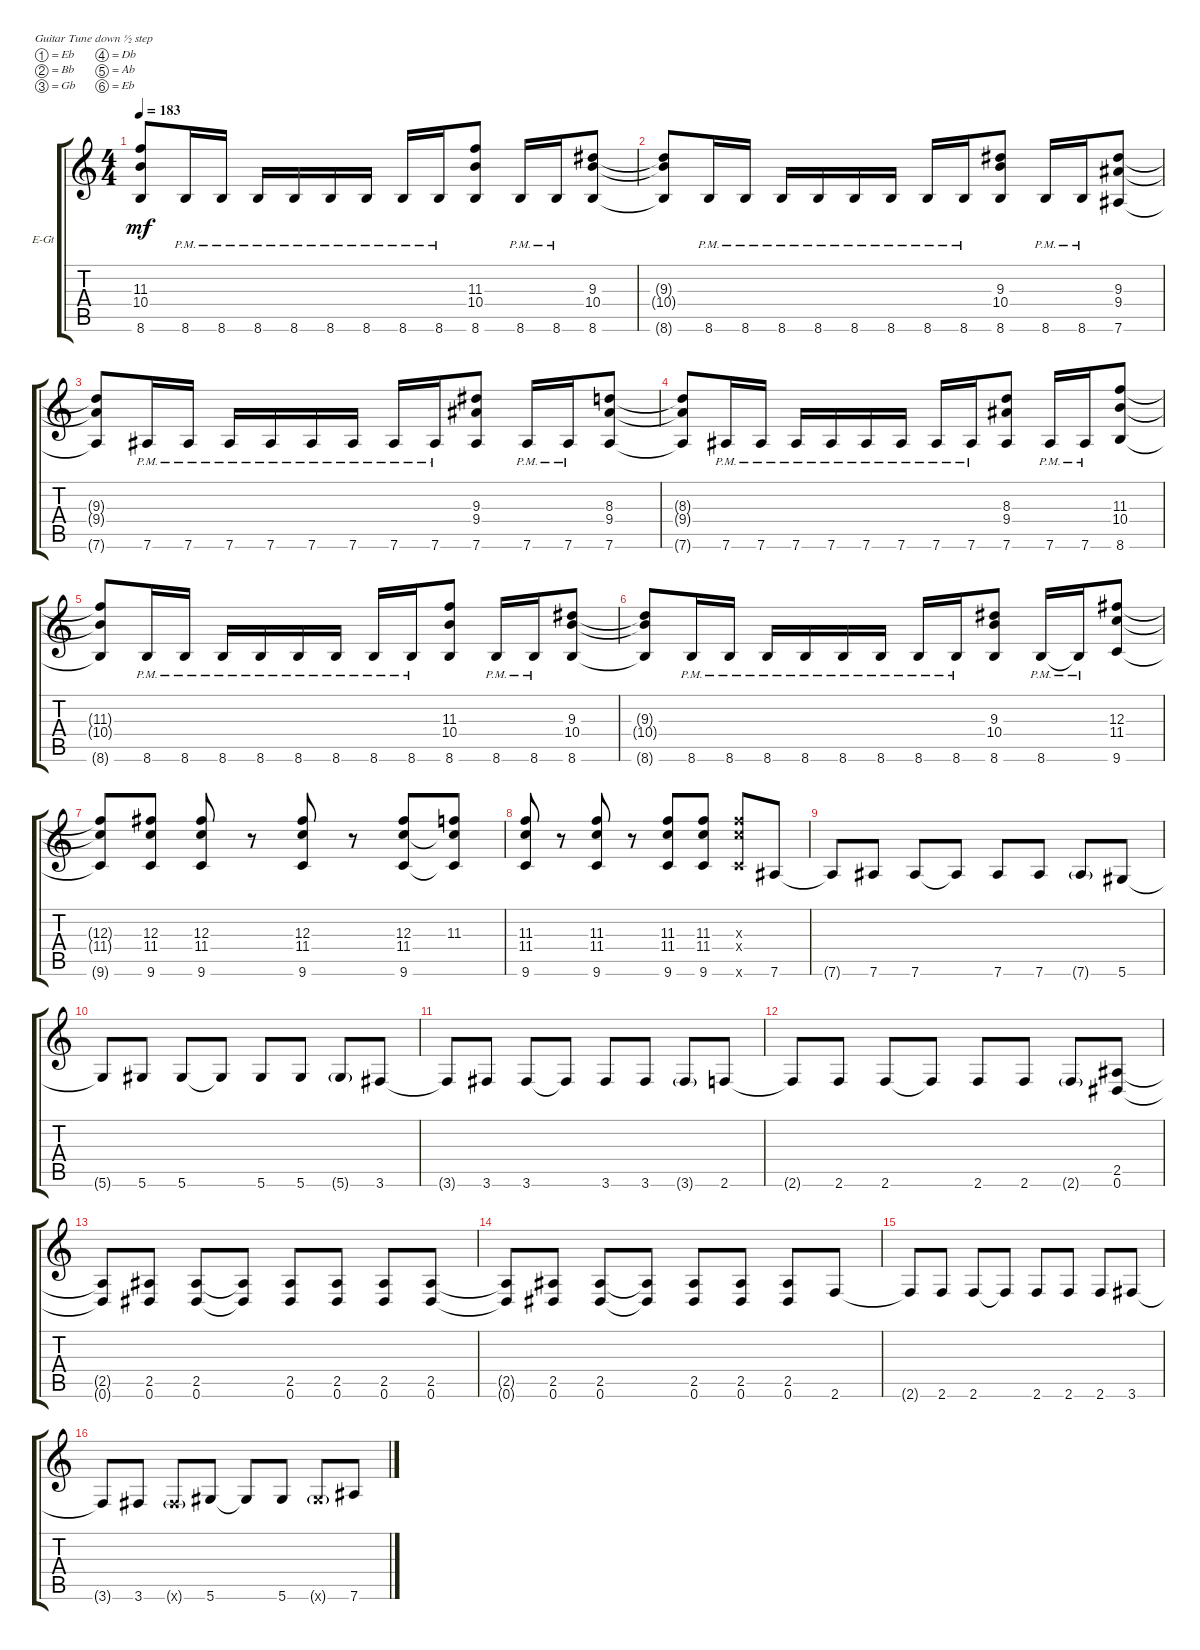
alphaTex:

\bracketExtendMode groupsimilarinstruments
\firstSystemTrackNameOrientation horizontal
\otherSystemsTrackNameOrientation horizontal
\track ("left" "E-Gt") {instrument distortionguitar}
\staff {score tabs}
\tuning (Eb4 Bb3 Gb3 Db3 Ab2 Eb2)
\ts (4 4)
\tempo 183
\clef g2
\ks c
(8.6{t} 10.4{t} 11.3{t}).8{dy mf} 8.6{pm}.16 8.6{pm}.16 8.6{pm}.16 8.6{pm}.16 8.6{pm}.16 8.6{pm}.16 8.6{pm}.16 8.6{pm}.16 (8.6 10.4 11.3).8 8.6{pm}.16 8.6{pm}.16 (8.6 10.4 9.3).8 |
(8.6{t} 10.4{t} 9.3{t}).8 8.6{pm}.16 8.6{pm}.16 8.6{pm}.16 8.6{pm}.16 8.6{pm}.16 8.6{pm}.16 8.6{pm}.16 8.6{pm}.16 (8.6 10.4 9.3).8 8.6{pm}.16 8.6{pm}.16 (7.6 9.4 9.3).8 |
(9.3{t} 9.4{t} 7.6{t}).8 7.6{pm}.16 7.6{pm}.16 7.6{pm}.16 7.6{pm}.16 7.6{pm}.16 7.6{pm}.16 7.6{pm}.16 7.6{pm}.16 (7.6 9.4 9.3).8 7.6{pm}.16 7.6{pm}.16 (7.6 9.4 8.3).8 |
(7.6{t} 9.4{t} 8.3{t}).8 7.6{pm}.16 7.6{pm}.16 7.6{pm}.16 7.6{pm}.16 7.6{pm}.16 7.6{pm}.16 7.6{pm}.16 7.6{pm}.16 (7.6 9.4 8.3).8 7.6{pm}.16 7.6{pm}.16 (8.6 10.4 11.3).8 |
(11.3{t} 10.4{t} 8.6{t}).8 8.6{pm}.16 8.6{pm}.16 8.6{pm}.16 8.6{pm}.16 8.6{pm}.16 8.6{pm}.16 8.6{pm}.16 8.6{pm}.16 (8.6 10.4 11.3).8 8.6{pm}.16 8.6{pm}.16 (8.6 10.4 9.3).8 |
(8.6{t} 10.4{t} 9.3{t}).8 8.6{pm}.16 8.6{pm}.16 8.6{pm}.16 8.6{pm}.16 8.6{pm}.16 8.6{pm}.16 8.6{pm}.16 8.6{pm}.16 (8.6 10.4 9.3).8 8.6{pm}.16 8.6{pm t}.16 (9.6 11.4 12.3).8 |
(9.6{t} 11.4{t} 12.3{t}).8 (9.6 11.4 12.3).8 (9.6 11.4 12.3).8 r.8 (9.6 11.4 12.3).8 r.8 (9.6 11.4 12.3).8 (9.6{t} 11.4{t} 11.3).8 |
(9.6 11.4 11.3).8 r.8 (9.6 11.4 11.3).8 r.8 (9.6 11.4 11.3).8 (9.6 11.4 11.3).8 (9.6{x} 11.4{x} 11.3{x}).8 7.6.8 |
7.6{t}.8 7.6.8 7.6.8 7.6{t}.8 7.6.8 7.6.8 7.6{g}.8 5.6.8 |
5.6{t}.8 5.6.8 5.6.8 5.6{t}.8 5.6.8 5.6.8 5.6{g}.8 3.6.8 |
3.6{t}.8 3.6.8 3.6.8 3.6{t}.8 3.6.8 3.6.8 3.6{g}.8 2.6.8 |
2.6{t}.8 2.6.8 2.6.8 2.6{t}.8 2.6.8 2.6.8 2.6{g}.8 (0.6 2.5).8 |
(0.6{t} 2.5{t}).8 (0.6 2.5).8 (0.6 2.5).8 (0.6{t} 2.5{t}).8 (0.6 2.5).8 (0.6 2.5).8 (0.6 2.5).8 (0.6 2.5).8 |
(0.6{t} 2.5{t}).8 (0.6 2.5).8 (0.6 2.5).8 (0.6{t} 2.5{t}).8 (0.6 2.5).8 (0.6 2.5).8 (0.6 2.5).8 2.6.8 |
2.6{t}.8 2.6.8 2.6.8 2.6{t}.8 2.6.8 2.6.8 2.6.8 3.6.8 |
3.6{t}.8 3.6.8 3.6{g x}.8 5.6.8 5.6{t}.8 5.6.8 5.6{g x}.8 7.6.8
